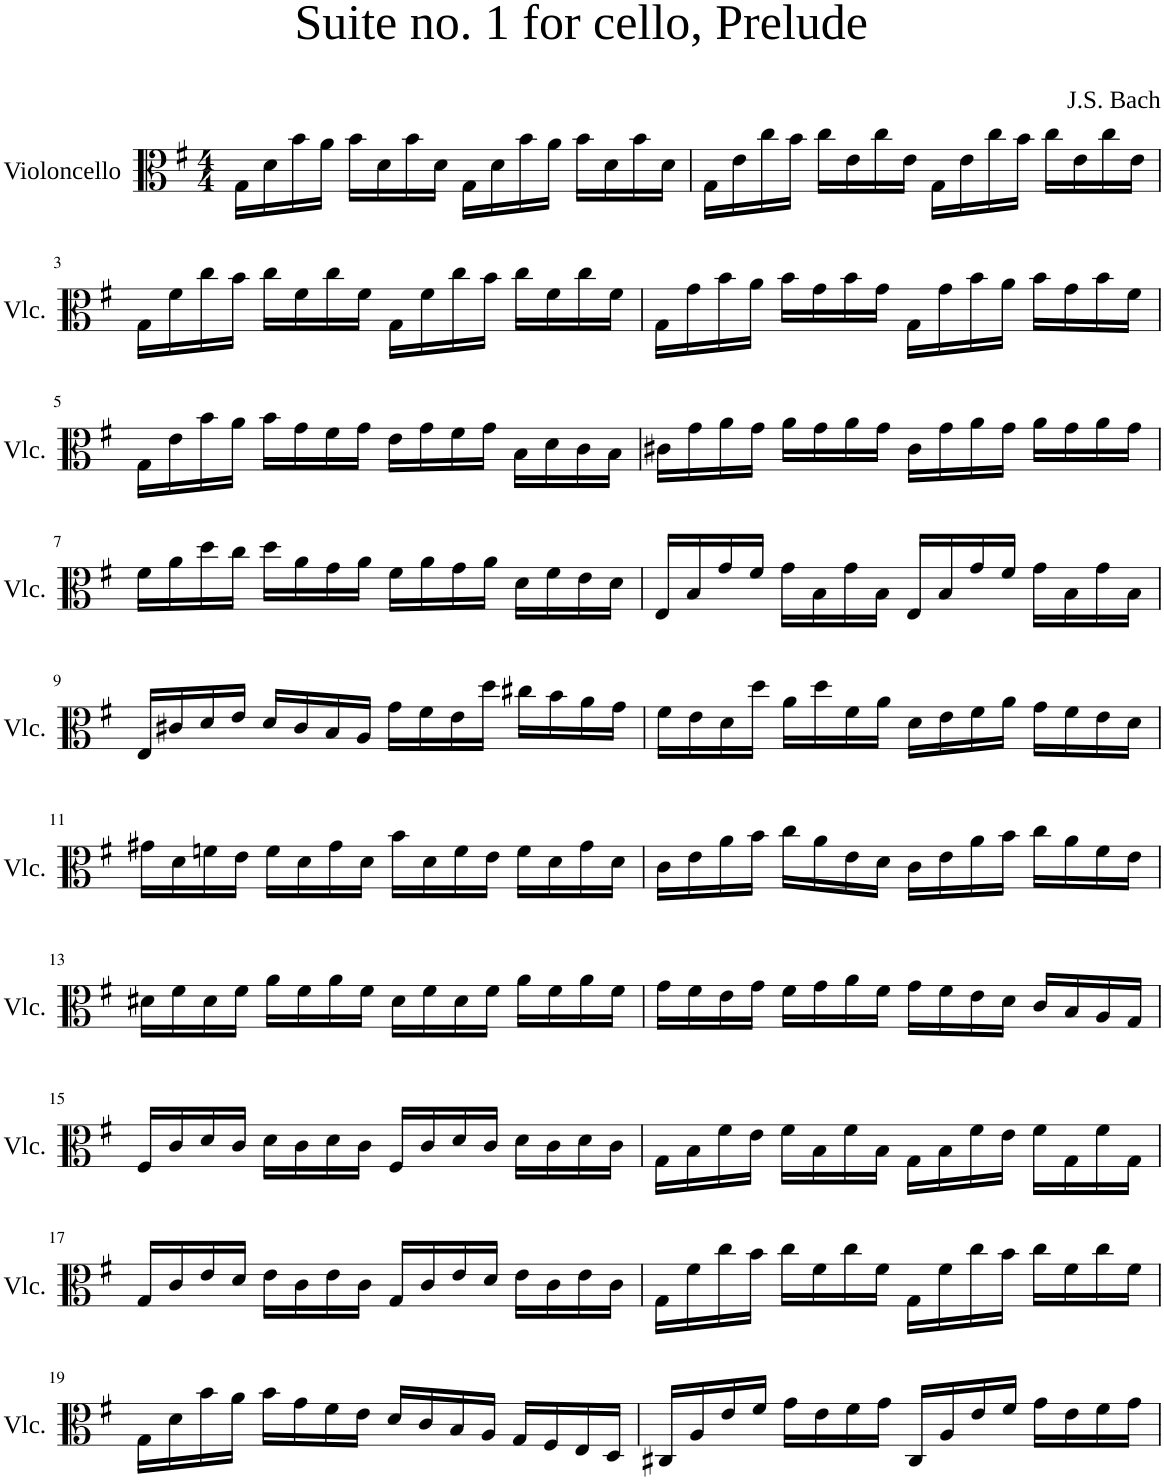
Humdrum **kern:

**kern
*part1
*staff1
*I"Violoncello
*I'Vlc.
*clefC3
*k[f#]
*M4/4
=1
16G\LL
16d\
16b\
16a\JJ
16b\LL
16d\
16b\
16d\JJ
16G\LL
16d\
16b\
16a\JJ
16b\LL
16d\
16b\
16d\JJ
=2
16G\LL
16e\
16cc\
16b\JJ
16cc\LL
16e\
16cc\
16e\JJ
16G\LL
16e\
16cc\
16b\JJ
16cc\LL
16e\
16cc\
16e\JJ
!!LO:LB:g=z
=3
16G\LL
16f#\
16cc\
16b\JJ
16cc\LL
16f#\
16cc\
16f#\JJ
16G\LL
16f#\
16cc\
16b\JJ
16cc\LL
16f#\
16cc\
16f#\JJ
=4
16G\LL
16g\
16b\
16a\JJ
16b\LL
16g\
16b\
16g\JJ
16G\LL
16g\
16b\
16a\JJ
16b\LL
16g\
16b\
16f#\JJ
!!LO:LB:g=z
=5
16G\LL
16e\
16b\
16a\JJ
16b\LL
16g\
16f#\
16g\JJ
16e\LL
16g\
16f#\
16g\JJ
16B\LL
16d\
16c\
16B\JJ
=6
16c#X\LL
16g\
16a\
16g\JJ
16a\LL
16g\
16a\
16g\JJ
16c#\LL
16g\
16a\
16g\JJ
16a\LL
16g\
16a\
16g\JJ
!!LO:LB:g=z
=7
16f#\LL
16a\
16dd\
16cc\JJ
16dd\LL
16a\
16g\
16a\JJ
16f#\LL
16a\
16g\
16a\JJ
16d\LL
16f#\
16e\
16d\JJ
=8
16E/LL
16B/
16g/
16f#/JJ
16g\LL
16B\
16g\
16B\JJ
16E/LL
16B/
16g/
16f#/JJ
16g\LL
16B\
16g\
16B\JJ
!!LO:LB:g=z
=9
16E/LL
16c#X/
16d/
16e/JJ
16d/LL
16c#/
16B/
16A/JJ
16g\LL
16f#\
16e\
16dd\JJ
16cc#X\LL
16b\
16a\
16g\JJ
=10
16f#\LL
16e\
16d\
16dd\JJ
16a\LL
16dd\
16f#\
16a\JJ
16d\LL
16e\
16f#\
16a\JJ
16g\LL
16f#\
16e\
16d\JJ
!!LO:LB:g=z
=11
16g#X\LL
16d\
16fn\
16e\JJ
16f\LL
16d\
16g#\
16d\JJ
16b\LL
16d\
16f\
16e\JJ
16f\LL
16d\
16g#\
16d\JJ
=12
16c\LL
16e\
16a\
16b\JJ
16cc\LL
16a\
16e\
16d\JJ
16c\LL
16e\
16a\
16b\JJ
16cc\LL
16a\
16f#\
16e\JJ
!!LO:LB:g=z
=13
16d#X\LL
16f#\
16d#\
16f#\JJ
16a\LL
16f#\
16a\
16f#\JJ
16d#\LL
16f#\
16d#\
16f#\JJ
16a\LL
16f#\
16a\
16f#\JJ
=14
16g\LL
16f#\
16e\
16g\JJ
16f#\LL
16g\
16a\
16f#\JJ
16g\LL
16f#\
16e\
16d\JJ
16c/LL
16B/
16A/
16G/JJ
!!LO:LB:g=z
=15
16F#/LL
16c/
16d/
16c/JJ
16d\LL
16c\
16d\
16c\JJ
16F#/LL
16c/
16d/
16c/JJ
16d\LL
16c\
16d\
16c\JJ
=16
16G\LL
16B\
16f#\
16e\JJ
16f#\LL
16B\
16f#\
16B\JJ
16G\LL
16B\
16f#\
16e\JJ
16f#\LL
16G\
16f#\
16G\JJ
!!LO:LB:g=z
=17
16G/LL
16c/
16e/
16d/JJ
16e\LL
16c\
16e\
16c\JJ
16G/LL
16c/
16e/
16d/JJ
16e\LL
16c\
16e\
16c\JJ
=18
16G\LL
16f#\
16cc\
16b\JJ
16cc\LL
16f#\
16cc\
16f#\JJ
16G\LL
16f#\
16cc\
16b\JJ
16cc\LL
16f#\
16cc\
16f#\JJ
!!LO:LB:g=z
=19
16G\LL
16d\
16b\
16a\JJ
16b\LL
16g\
16f#\
16e\JJ
16d/LL
16c/
16B/
16A/JJ
16G/LL
16F#/
16E/
16D/JJ
=20
16C#X/LL
16A/
16e/
16f#/JJ
16g\LL
16e\
16f#\
16g\JJ
16C#/LL
16A/
16e/
16f#/JJ
16g\LL
16e\
16f#\
16g\JJ
=
*-
